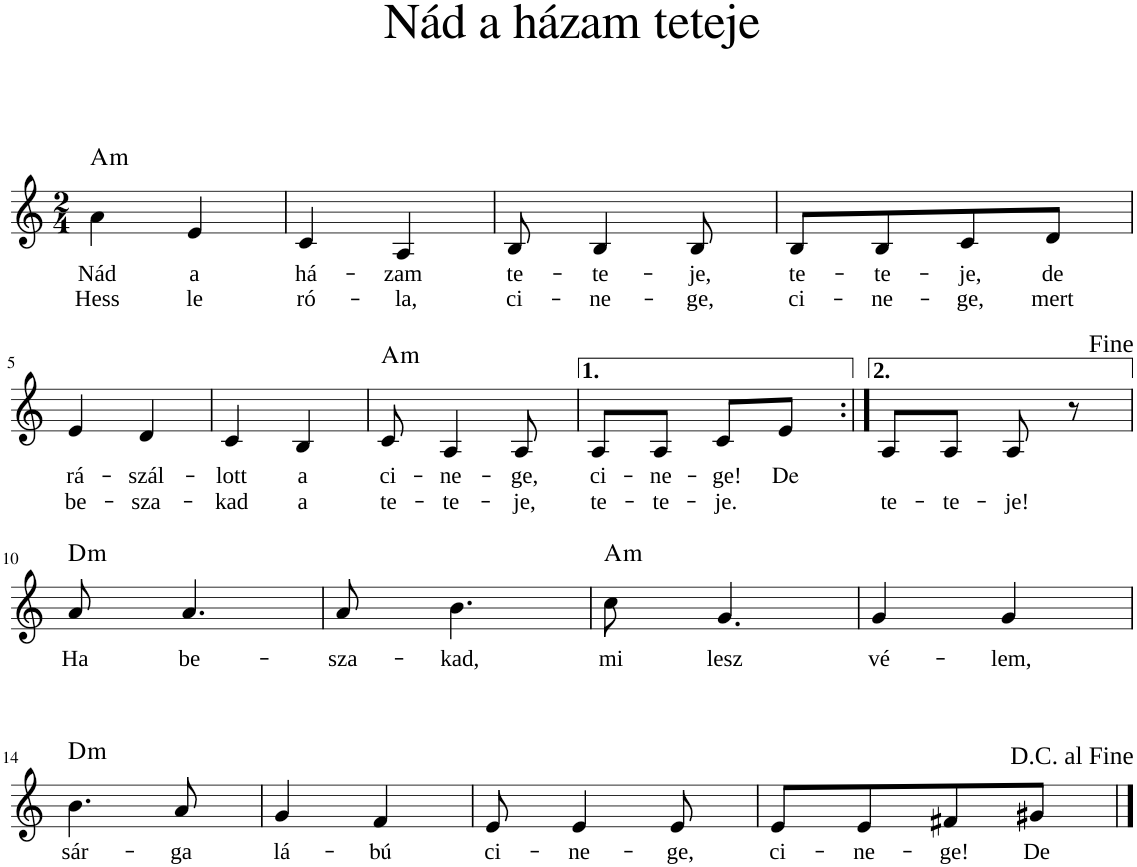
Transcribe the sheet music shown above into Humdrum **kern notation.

**kern	**text	**text	**harte
*part1	*part1	*part1	*part1
*staff1	*staff1	*staff1	*
*I"Piano	*	*	*
*I'Pno	*	*	*
*clefG2	*	*	*
*k[]	*	*	*
*M2/4	*	*	*
=1	=1	=1	=1
!	!LO:LY:b	!LO:LY:b	!LO:H:kt=m
4a\	Nád	Hess	A:min
!	!LO:LY:b	!LO:LY:b	!
4e/	a	le	.
=2	=2	=2	=2
!	!LO:LY:b	!LO:LY:b	!
4c/	há-	ró-	.
!	!LO:LY:b	!LO:LY:b	!
4A/	-zam	-la,	.
=3	=3	=3	=3
!	!LO:LY:b	!LO:LY:b	!LO:H:kt=N.C.
8B/	te-	ci-	N
!	!LO:LY:b	!LO:LY:b	!
4B/	-te-	-ne-	.
!	!LO:LY:b	!LO:LY:b	!
8B/	-je,	-ge,	.
=4	=4	=4	=4
!	!LO:LY:b	!LO:LY:b	!
8B/L	te-	ci-	.
!	!LO:LY:b	!LO:LY:b	!
8B/	-te-	-ne-	.
!	!LO:LY:b	!LO:LY:b	!
8c/	-je,	-ge,	.
!	!LO:LY:b	!LO:LY:b	!
8d/J	de	mert	.
!!LO:LB:g=z
=5	=5	=5	=5
!	!LO:LY:b	!LO:LY:b	!
4e/	rá-	be-	.
!	!LO:LY:b	!LO:LY:b	!
4d/	-szál-	-sza-	.
=6	=6	=6	=6
!	!LO:LY:b	!LO:LY:b	!
4c/	-lott	-kad	.
!	!LO:LY:b	!LO:LY:b	!
4B/	a	a	.
=7	=7	=7	=7
!	!LO:LY:b	!LO:LY:b	!LO:H:kt=m
8c/	ci-	te-	A:min
!	!LO:LY:b	!LO:LY:b	!
4A/	-ne-	-te-	.
!	!LO:LY:b	!LO:LY:b	!
8A/	-ge,	-je,	.
=8	=8	=8	=8
!	!LO:LY:b	!LO:LY:b	!
8A/L	ci-	te-	.
!	!LO:LY:b	!LO:LY:b	!
8A/J	-ne-	-te-	.
!	!LO:LY:b	!LO:LY:b	!
8c/L	-ge!	-je.	.
!	!LO:LY:b	!	!
8e/J	De	.	.
=9:|!	=9:|!	=9:|!	=9:|!
!	!	!LO:LY:b	!
8A/L	.	te-	.
!	!	!LO:LY:b	!
8A/J	.	-te-	.
!	!	!LO:LY:b	!
8A/	.	-je!	.
8r	.	.	.
!LO:TX:a:t=<font face="Times New Roman"/>Fine	!	!	!
!!LO:LB:g=z
=10	=10	=10	=10
!	!LO:LY:b	!	!LO:H:kt=m
8a/	Ha	.	D:min
!	!LO:LY:b	!	!
4.a/	be-	.	.
=11	=11	=11	=11
!	!LO:LY:b	!	!
8a/	-sza-	.	.
!	!LO:LY:b	!	!
4.b\	-kad,	.	.
=12	=12	=12	=12
!	!LO:LY:b	!	!LO:H:kt=m
8cc\	mi	.	A:min
!	!LO:LY:b	!	!
4.g/	lesz	.	.
=13	=13	=13	=13
!	!LO:LY:b	!	!
4g/	vé-	.	.
!	!LO:LY:b	!	!
4g/	-lem,	.	.
!!LO:LB:g=z
=14	=14	=14	=14
!	!LO:LY:b	!	!LO:H:kt=m
4.b\	sár-	.	D:min
!	!LO:LY:b	!	!
8a/	-ga	.	.
=15	=15	=15	=15
!	!LO:LY:b	!	!
4g/	lá-	.	.
!	!LO:LY:b	!	!
4f/	-bú	.	.
=16	=16	=16	=16
!	!LO:LY:b	!	!LO:H:kt=N.C.
8e/	ci-	.	N
!	!LO:LY:b	!	!
4e/	-ne-	.	.
!	!LO:LY:b	!	!
8e/	-ge,	.	.
=17	=17	=17	=17
!	!LO:LY:b	!	!
8e/L	ci-	.	.
!	!LO:LY:b	!	!
8e/	-ne-	.	.
!	!LO:LY:b	!	!
8f#X/	-ge!	.	.
!	!LO:LY:b	!	!
8g#X/J	De	.	.
!LO:TX:a:t=<font face="Times New Roman"/>D.C. al Fine	!	!	!
==	==	==	==
*-	*-	*-	*-
